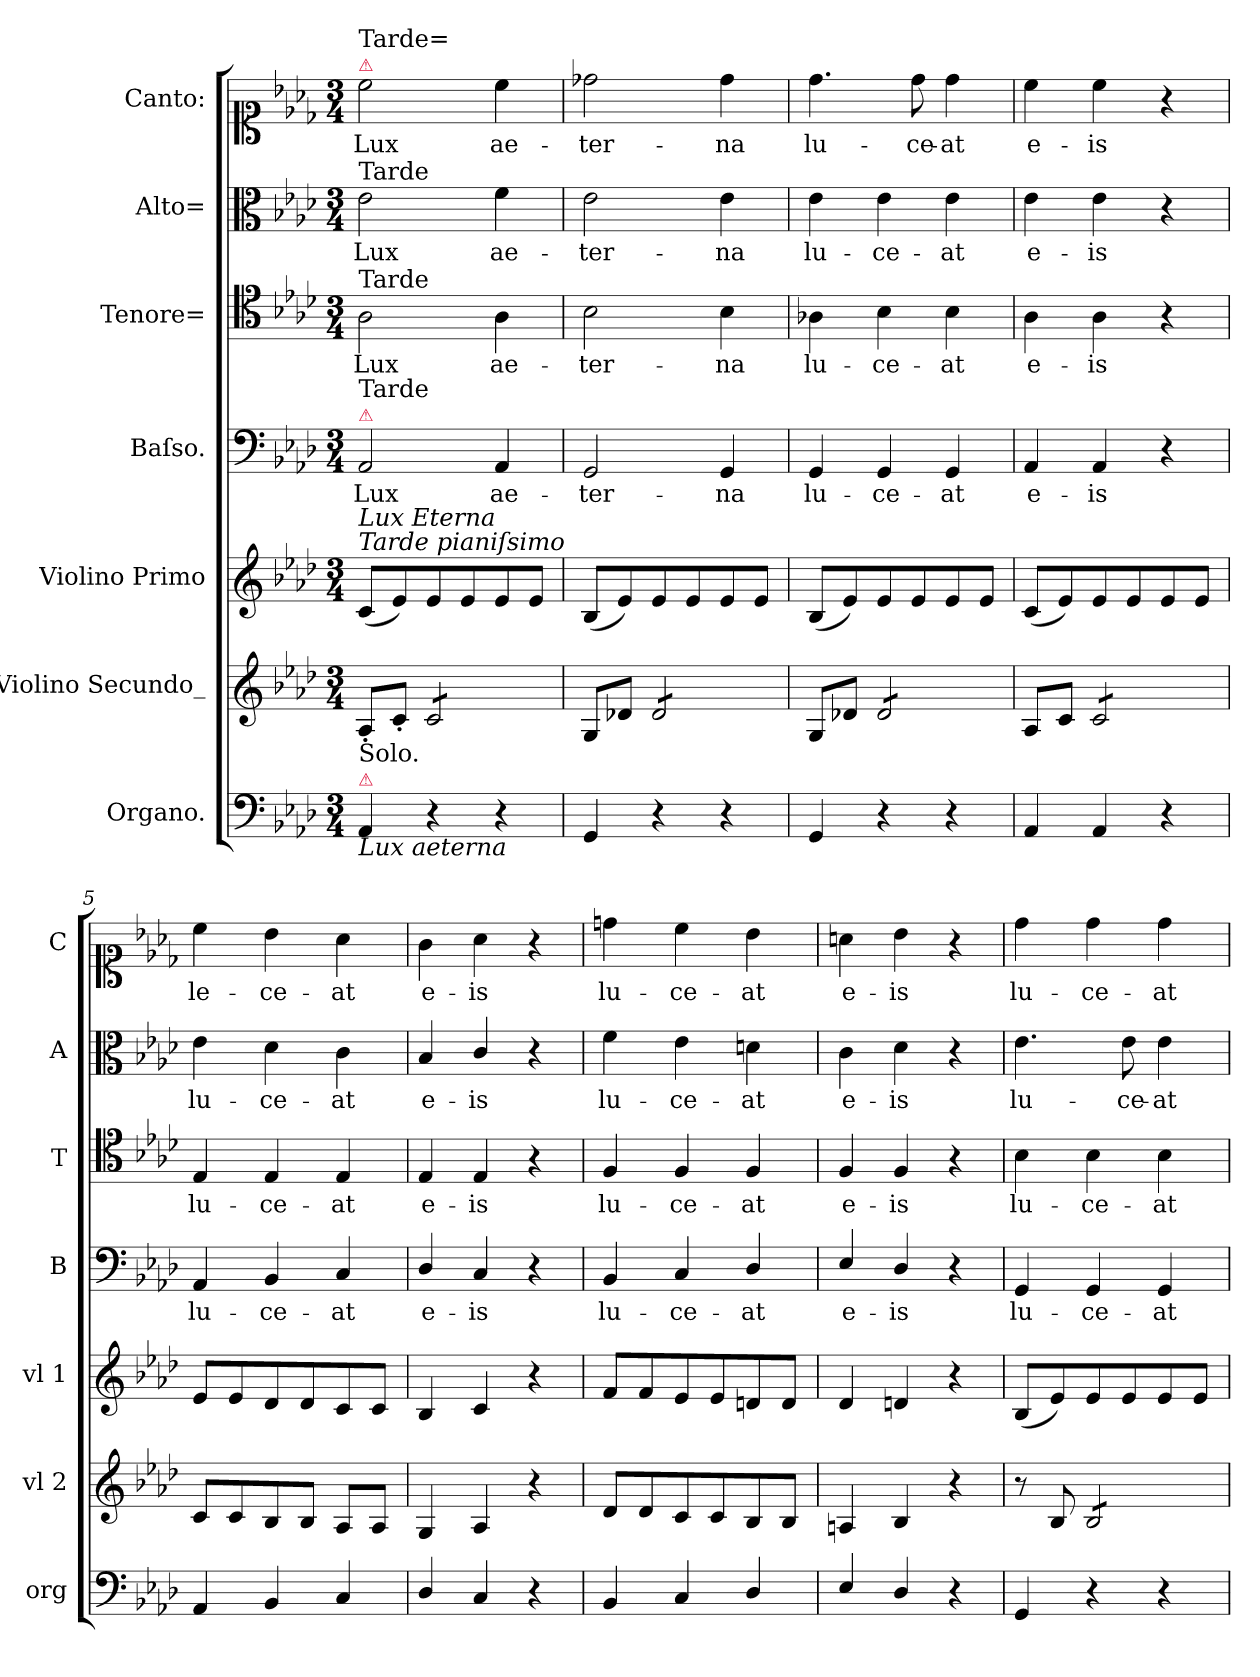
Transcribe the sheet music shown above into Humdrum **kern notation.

**kern	**dynam	**kern	**kern	**kern	**text	**kern	**text	**kern	**text	**kern	**text
*part7	*part7	*part6	*part5	*part4	*part4	*part3	*part3	*part2	*part2	*part1	*part1
*staff7	*staff7	*staff6	*staff5	*staff4	*staff4	*staff3	*staff3	*staff2	*staff2	*staff1	*staff1
*I"Organo.	*	*I"Violino Secundo_	*I"Violino Primo	*I"Baſso.	*	*I"Tenore=	*	*I"Alto=	*	*I"Canto:	*
*I'org	*	*I'vl 2	*I'vl 1	*I'B	*	*I'T	*	*I'A	*	*I'C	*
*clefF4	*	*clefG2	*clefG2	*clefF4	*	*clefC4	*	*clefC3	*	*clefC1	*
*k[b-e-a-d-]	*	*k[b-e-a-d-]	*k[b-e-a-d-]	*k[b-e-a-d-]	*	*k[b-e-a-d-]	*	*k[b-e-a-d-]	*	*k[b-e-a-d-]	*
*A-:	*	*A-:	*A-:	*A-:	*	*A-:	*	*A-:	*	*A-:	*
*M3/4	*	*M3/4	*M3/4	*M3/4	*	*M3/4	*	*M3/4	*	*M3/4	*
=1	=1	=1	=1	=1	=1	=1	=1	=1	=1	=1	=1
!	!	!	!	!	!	!	!	!	!	!LO:TX:a:color=crimson:t=⚠	!
!	!	!	!	!	!	!	!	!	!	!LO:TX:a:t=Tarde=	!
!	!	!	!	!	!	!	!	!LO:TX:a:t=Tarde	!	!	!
!	!	!	!	!	!	!LO:TX:a:t=Tarde	!	!	!	!	!
!	!	!	!	!LO:TX:a:color=crimson:t=⚠	!	!	!	!	!	!	!
!	!	!	!	!LO:TX:a:t=Tarde	!	!	!	!	!	!	!
!	!	!	!LO:TX:a:i:t=Tarde pianiſsimo	!	!	!	!	!	!	!	!
!	!	!	!LO:TX:a:i:t=Lux Eterna	!	!	!	!	!	!	!	!
!LO:TX:a:color=crimson:t=⚠	!	!	!	!	!	!	!	!	!	!	!
!LO:TX:b:i:t=Lux aeterna	!	!	!	!	!	!	!	!	!	!	!
!LO:TX:a:t=Solo.	!	!	!	!	!	!	!	!	!	!	!
!	!LO:DY:a	!	!	!	!	!	!	!	!	!	!
4AA-/	piano	8A-'/L	(8c/L	2AA-/	Lux	2A-\	Lux	2e-\	Lux	2cc\	Lux
.	.	8c'/J	8e-/)	.	.	.	.	.	.	.	.
!	!	!LO:TX:b:t=....	!	!	!	!	!	!	!	!	!
*	*	*tremolo	*	*	*	*	*	*	*	*	*
4r	.	8c/L	8e-/	.	.	.	.	.	.	.	.
.	.	8c/	8e-/	.	.	.	.	.	.	.	.
4r	.	8c/	8e-/	4AA-/	ae-	4A-\	ae-	4f\	ae-	4cc\	ae-
.	.	8c/J	8e-/J	.	.	.	.	.	.	.	.
*	*	*Xtremolo	*	*	*	*	*	*	*	*	*
=2	=2	=2	=2	=2	=2	=2	=2	=2	=2	=2	=2
4GG/	.	8G/L	(8B-/L	2GG/	-ter-	2B-\	-ter-	2e-\	-ter-	2dd-X\	-ter-
.	.	8d-X/J	8e-/)	.	.	.	.	.	.	.	.
*	*	*tremolo	*	*	*	*	*	*	*	*	*
4r	.	8d-/L	8e-/	.	.	.	.	.	.	.	.
.	.	8d-/	8e-/	.	.	.	.	.	.	.	.
4r	.	8d-/	8e-/	4GG/	-na	4B-\	-na	4e-\	-na	4dd-\	-na
.	.	8d-/J	8e-/J	.	.	.	.	.	.	.	.
*	*	*Xtremolo	*	*	*	*	*	*	*	*	*
=3	=3	=3	=3	=3	=3	=3	=3	=3	=3	=3	=3
4GG/	.	8G/L	(8B-/L	4GG/	lu-	4A-X\	lu-	4e-\	lu-	4.dd-\	lu-
.	.	8d-X/J	8e-/)	.	.	.	.	.	.	.	.
*	*	*tremolo	*	*	*	*	*	*	*	*	*
4r	.	8d-/L	8e-/	4GG/	-ce-	4B-\	-ce-	4e-\	-ce-	.	.
.	.	8d-/	8e-/	.	.	.	.	.	.	8dd-\	-ce-
4r	.	8d-/	8e-/	4GG/	-at	4B-\	-at	4e-\	-at	4dd-\	-at
.	.	8d-/J	8e-/J	.	.	.	.	.	.	.	.
*	*	*Xtremolo	*	*	*	*	*	*	*	*	*
=4	=4	=4	=4	=4	=4	=4	=4	=4	=4	=4	=4
4AA-/	.	8A-/L	(8c/L	4AA-/	e-	4A-\	e-	4e-\	e-	4cc\	e-
.	.	8c/J	8e-/)	.	.	.	.	.	.	.	.
*	*	*tremolo	*	*	*	*	*	*	*	*	*
4AA-/	.	8c/L	8e-/	4AA-/	-is	4A-\	-is	4e-\	-is	4cc\	-is
.	.	8c/	8e-/	.	.	.	.	.	.	.	.
4r	.	8c/	8e-/	4r	.	4r	.	4r	.	4r	.
.	.	8c/J	8e-/J	.	.	.	.	.	.	.	.
*	*	*Xtremolo	*	*	*	*	*	*	*	*	*
=5	=5	=5	=5	=5	=5	=5	=5	=5	=5	=5	=5
4AA-/	.	8c/L	8e-/L	4AA-/	lu-	4E-/	lu-	4e-\	lu-	4cc\	le-
.	.	8c/	8e-/	.	.	.	.	.	.	.	.
4BB-/	.	8B-/	8d-/	4BB-/	-ce-	4E-/	-ce-	4d-\	-ce-	4b-\	-ce-
.	.	8B-/J	8d-/	.	.	.	.	.	.	.	.
4C/	.	8A-/L	8c/	4C/	-at	4E-/	-at	4c\	-at	4a-\	-at
.	.	8A-/J	8c/J	.	.	.	.	.	.	.	.
=6	=6	=6	=6	=6	=6	=6	=6	=6	=6	=6	=6
4D-/	.	4G/	4B-/	4D-/	e-	4E-/	e-	4B-/	e-	4g\	e-
4C/	.	4A-/	4c/	4C/	-is	4E-/	-is	4c/	-is	4a-\	-is
4r	.	4r	4r	4r	.	4r	.	4r	.	4r	.
=7	=7	=7	=7	=7	=7	=7	=7	=7	=7	=7	=7
4BB-/	.	8d-/L	8f/L	4BB-/	lu-	4F/	lu-	4f\	lu-	4ddn\	lu-
.	.	8d-/	8f/	.	.	.	.	.	.	.	.
4C/	.	8c/	8e-/	4C/	-ce-	4F/	-ce-	4e-\	-ce-	4cc\	-ce-
.	.	8c/	8e-/	.	.	.	.	.	.	.	.
4D-/	.	8B-/	8dn/	4D-/	-at	4F/	-at	4dn\	-at	4b-\	-at
.	.	8B-/J	8d/J	.	.	.	.	.	.	.	.
=8	=8	=8	=8	=8	=8	=8	=8	=8	=8	=8	=8
4E-/	.	4An/	4d-/	4E-/	e-	4F/	e-	4c\	e-	4an\	e-
4D-/	.	4B-/	4dn/	4D-/	-is	4F/	-is	4d-\	-is	4b-\	-is
4r	.	4r	4r	4r	.	4r	.	4r	.	4r	.
=9	=9	=9	=9	=9	=9	=9	=9	=9	=9	=9	=9
4GG/	.	8r	(8B-/L	4GG/	lu-	4B-\	lu-	4.e-\	lu-	4dd-\	lu-
.	.	8B-/	8e-/)	.	.	.	.	.	.	.	.
*	*	*tremolo	*	*	*	*	*	*	*	*	*
4r	.	8B-/L	8e-/	4GG/	-ce-	4B-\	-ce-	.	.	4dd-\	-ce-
.	.	8B-/	8e-/	.	.	.	.	8e-\	-ce-	.	.
4r	.	8B-/	8e-/	4GG/	-at	4B-\	-at	4e-\	-at	4dd-\	-at
.	.	8B-/J	8e-/J	.	.	.	.	.	.	.	.
*	*	*Xtremolo	*	*	*	*	*	*	*	*	*
=	=	=	=	=	=	=	=	=	=	=	=
*-	*-	*-	*-	*-	*-	*-	*-	*-	*-	*-	*-
